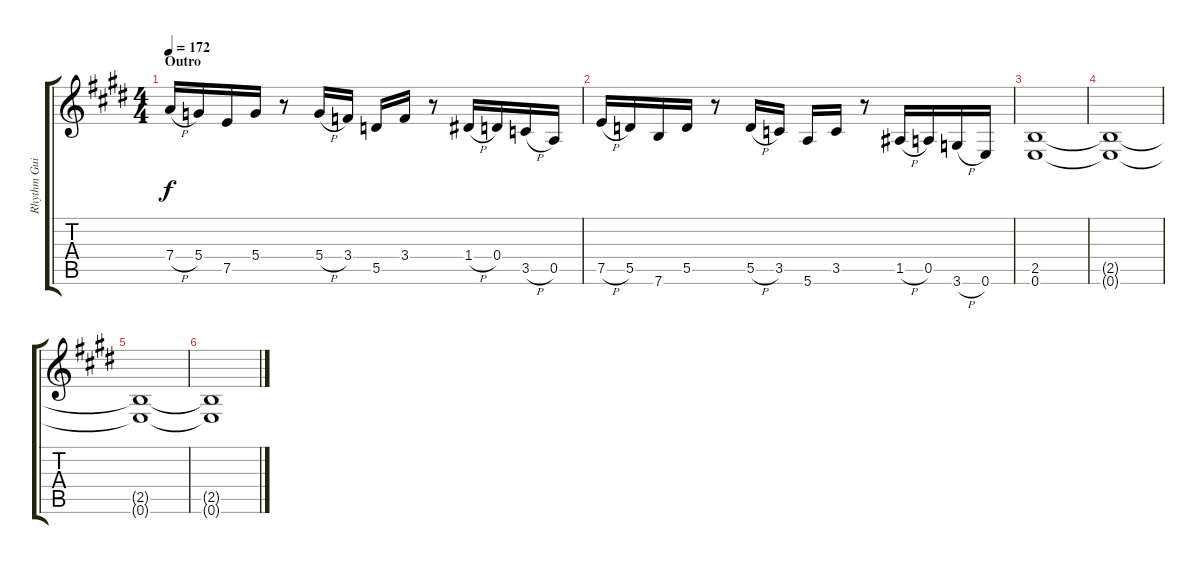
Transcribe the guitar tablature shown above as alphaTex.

\track ("Rhythm Guitar" "Rhythm Gui") {instrument distortionguitar}
\staff {score tabs}
\tuning (E4 B3 G3 D3 A2 E2) {hide}
\ts (4 4)
\section ("" "Outro")
\tempo 172
\clef g2
\ks e
7.4{h}.16{dy f} 5.4.16 7.5.16 5.4.16 r.8 5.4{h}.16 3.4.16 5.5.16 3.4.16 r.8 1.4{h}.16 0.4.16 3.5{h}.16 0.5.16 |
7.5{h}.16 5.5.16 7.6.16 5.5.16 r.8 5.5{h}.16 3.5.16 5.6.16 3.5.16 r.8 1.5{h}.16 0.5.16 3.6{h}.16 0.6.16 |
(2.5 0.6).1 |
(2.5{t} 0.6{t}).1 |
(2.5{t} 0.6{t}).1 |
(2.5{t} 0.6{t}).1
